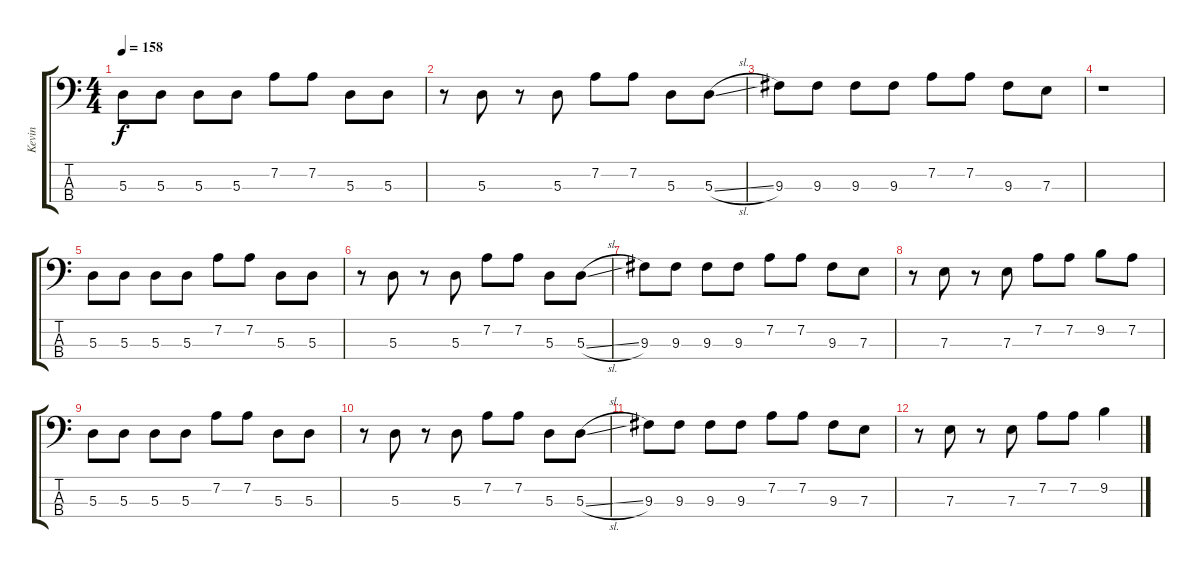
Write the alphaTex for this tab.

\track ("Kevin" "Kevin") {instrument electricbassfinger}
\staff {score tabs}
\tuning (G2 D2 A1 E1) {hide}
\ts (4 4)
\tempo 158
\clef f4
\ks c
5.3.8{dy f} 5.3.8 5.3.8 5.3.8 7.2.8 7.2.8 5.3.8 5.3.8 |
r.8 5.3.8 r.8 5.3.8 7.2.8 7.2.8 5.3.8 5.3{sl}.8 |
9.3.8 9.3.8 9.3.8 9.3.8 7.2.8 7.2.8 9.3.8 7.3.8 |
r.1 |
5.3.8 5.3.8 5.3.8 5.3.8 7.2.8 7.2.8 5.3.8 5.3.8 |
r.8 5.3.8 r.8 5.3.8 7.2.8 7.2.8 5.3.8 5.3{sl}.8 |
9.3.8 9.3.8 9.3.8 9.3.8 7.2.8 7.2.8 9.3.8 7.3.8 |
r.8 7.3.8 r.8 7.3.8 7.2.8 7.2.8 9.2.8 7.2.8 |
5.3.8 5.3.8 5.3.8 5.3.8 7.2.8 7.2.8 5.3.8 5.3.8 |
r.8 5.3.8 r.8 5.3.8 7.2.8 7.2.8 5.3.8 5.3{sl}.8 |
9.3.8 9.3.8 9.3.8 9.3.8 7.2.8 7.2.8 9.3.8 7.3.8 |
r.8 7.3.8 r.8 7.3.8 7.2.8 7.2.8 9.2.4
